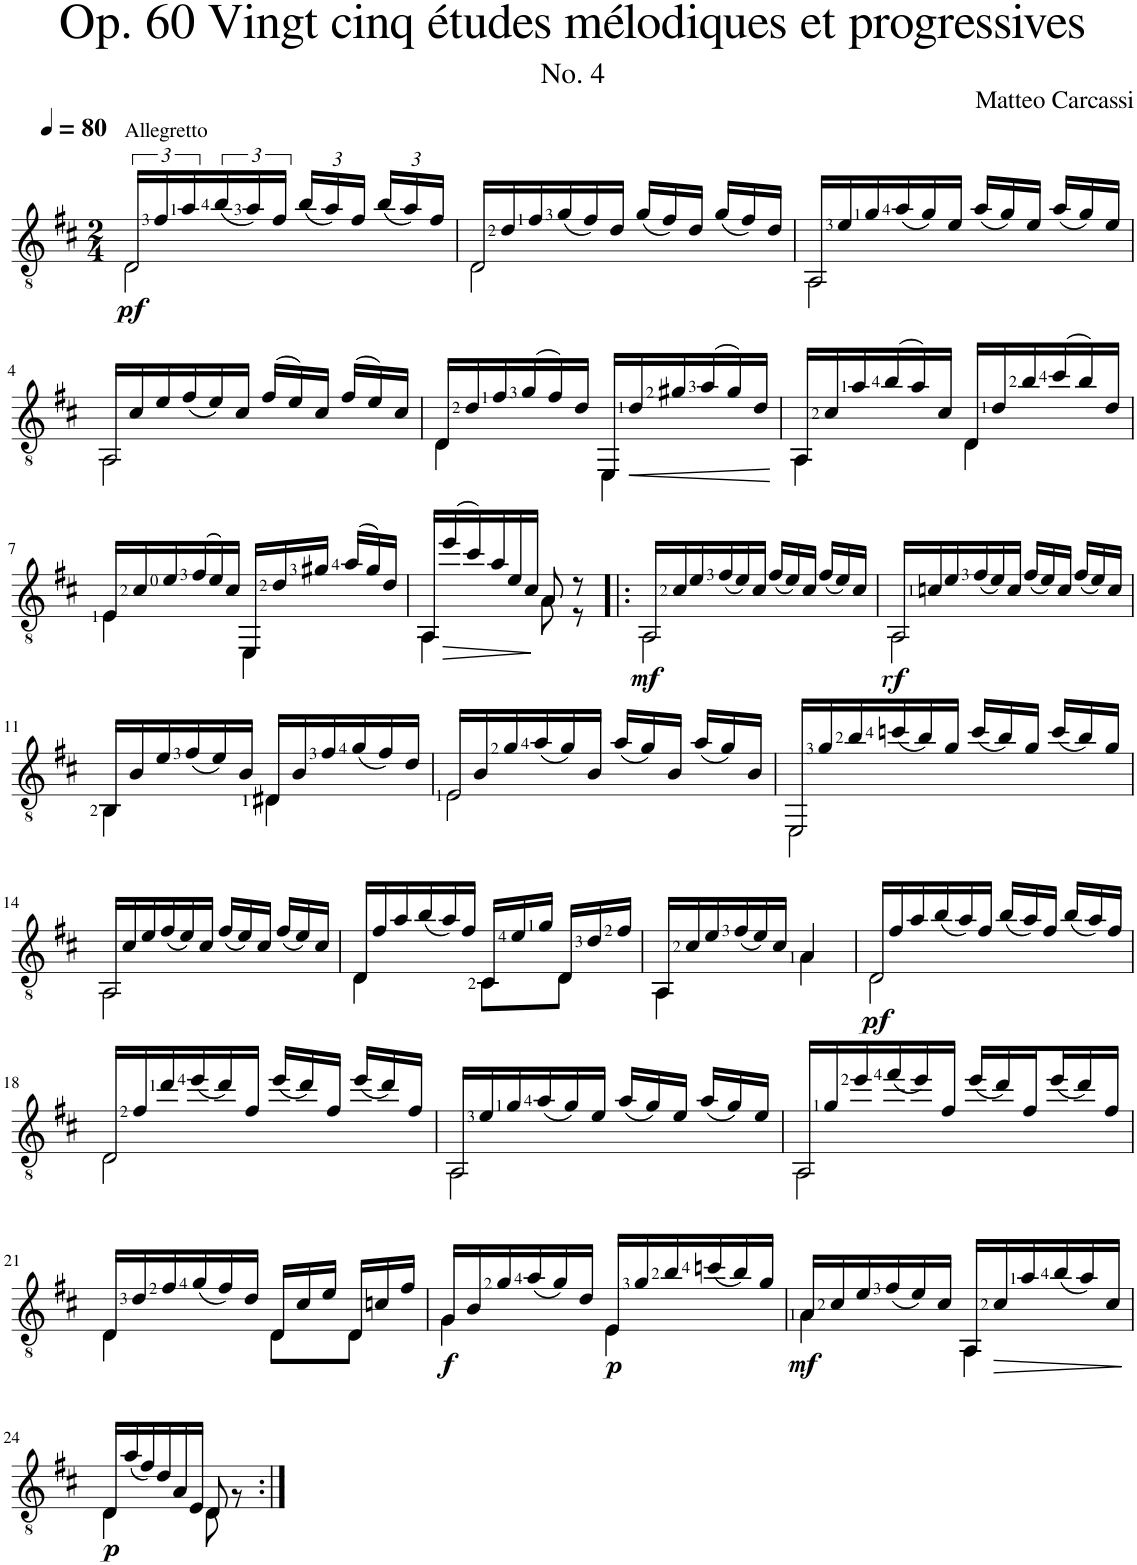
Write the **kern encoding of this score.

**kern	**dynam
*part1	*part1
*staff1	*staff1
*I"Classical Guitar	*
*I'Guit.	*
*clefGv2	*
*k[f#c#]	*
*M2/4	*
*MM80	*
=1	=1
*^	*
!LO:TX:a:t=Allegretto	!	!
!	!	!LO:DY:b
24D/LL	2D\	other-dynamics
24f#/	.	.
24a/	.	.
(<24b/	.	.
24a/)	.	.
24f#/JJ	.	.
*Xbrackettup	*	*
(<24b/LL	.	.
24a/)	.	.
24f#/JJ	.	.
(<24b/LL	.	.
24a/)	.	.
24f#/JJ	.	.
=2	=2	=2
*brackettup	*	*
24D/LL	2D\	.
24d/	.	.
24f#/	.	.
(<24g/	.	.
24f#/)	.	.
24d/JJ	.	.
*Xbrackettup	*	*
(<24g/LL	.	.
24f#/)	.	.
24d/JJ	.	.
(<24g/LL	.	.
24f#/)	.	.
24d/JJ	.	.
=3	=3	=3
*brackettup	*	*
24AA/LL	2AA\	.
24e/	.	.
24g/	.	.
(<24a/	.	.
24g/)	.	.
24e/JJ	.	.
*Xbrackettup	*	*
(<24a/LL	.	.
24g/)	.	.
24e/JJ	.	.
(<24a/LL	.	.
24g/)	.	.
24e/JJ	.	.
!!LO:LB:g=z	!!
=4	=4	=4
*brackettup	*	*
24AA/LL	2AA\	.
24c#/	.	.
24e/	.	.
(<24f#/	.	.
24e/)	.	.
24c#/JJ	.	.
*Xbrackettup	*	*
(24f#/LL	.	.
24e/)	.	.
24c#/JJ	.	.
(24f#/LL	.	.
24e/)	.	.
24c#/JJ	.	.
=5	=5	=5
*brackettup	*	*
24D/LL	4D\	.
24d/	.	.
24f#/	.	.
(24g/	.	.
24f#/)	.	.
24d/JJ	.	.
24EE/LL	4EE\	.
!	!	!LO:HP:b
24d/	.	<
24g#X/	.	.
(24a/	.	.
24g#/)	.	.
24d/JJ	.	.
*v	*v	*
.	[
=6	=6
*^	*
24AA/LL	4AA\	.
24c#/	.	.
24a/	.	.
(24b/	.	.
24a/)	.	.
24c#/JJ	.	.
24D/LL	4D\	.
24d/	.	.
24b/	.	.
(24cc#/	.	.
24b/)	.	.
24d/JJ	.	.
!!LO:LB:g=z	!!
=7	=7	=7
24E/LL	4E\	.
24c#/	.	.
24e/	.	.
(24f#/	.	.
24e/)	.	.
24c#/JJ	.	.
*Xbrackettup	*	*
24EE/LL	4EE\	.
24d/	.	.
24g#X/JJ	.	.
(24a/LL	.	.
24g#/)	.	.
24d/JJ	.	.
=8	=8	=8
*brackettup	*	*
24AA/LL	4AA\	.
!	!	!LO:HP:b
(24ee/	.	>
24cc#/)	.	.
24a/	.	.
24e/	.	.
24c#/JJ	.	.
8A/	8A\	]
8r	8r	.
=9!|:	=9!|:	=9!|:
!	!	!LO:DY:b
24AA/LL	2AA\	mf
24c#/	.	.
24e/	.	.
(<24f#/	.	.
24e/)	.	.
24c#/JJ	.	.
*Xbrackettup	*	*
(<24f#/LL	.	.
24e/)	.	.
24c#/JJ	.	.
(<24f#/LL	.	.
24e/)	.	.
24c#/JJ	.	.
=10	=10	=10
*brackettup	*	*
!	!	!LO:DY:b
24AA/LL	2AA\	rf
24cn/	.	.
24e/	.	.
(<24f#/	.	.
24e/)	.	.
24c/JJ	.	.
*Xbrackettup	*	*
(<24f#/LL	.	.
24e/)	.	.
24c/JJ	.	.
(<24f#/LL	.	.
24e/)	.	.
24c/JJ	.	.
!!LO:LB:g=z	!!
=11	=11	=11
*brackettup	*	*
24BB/LL	4BB\	.
24B/	.	.
24e/	.	.
(<24f#/	.	.
24e/)	.	.
24B/JJ	.	.
24D#X/LL	4D#\	.
24B/	.	.
24f#/	.	.
(<24g/	.	.
24f#/)	.	.
24d/JJ	.	.
=12	=12	=12
24E/LL	2E\	.
24B/	.	.
24g/	.	.
(<24a/	.	.
24g/)	.	.
24B/JJ	.	.
*Xbrackettup	*	*
(<24a/LL	.	.
24g/)	.	.
24B/JJ	.	.
(<24a/LL	.	.
24g/)	.	.
24B/JJ	.	.
=13	=13	=13
*brackettup	*	*
24EE/LL	2EE\	.
24g/	.	.
24b/	.	.
(<24ccn/	.	.
24b/)	.	.
24g/JJ	.	.
*Xbrackettup	*	*
(<24cc/LL	.	.
24b/)	.	.
24g/JJ	.	.
(<24cc/LL	.	.
24b/)	.	.
24g/JJ	.	.
!!LO:LB:g=z	!!
=14	=14	=14
*brackettup	*	*
24AA/LL	2AA\	.
24c#/	.	.
24e/	.	.
(<24f#/	.	.
24e/)	.	.
24c#/JJ	.	.
*Xbrackettup	*	*
(<24f#/LL	.	.
24e/)	.	.
24c#/JJ	.	.
(<24f#/LL	.	.
24e/)	.	.
24c#/JJ	.	.
=15	=15	=15
*brackettup	*	*
24D/LL	4D\	.
24f#/	.	.
24a/	.	.
(<24b/	.	.
24a/)	.	.
24f#/JJ	.	.
*Xbrackettup	*	*
24C#/LL	8C#\L	.
24e/	.	.
24g/JJ	.	.
24D/LL	8D\J	.
24d/	.	.
24f#/JJ	.	.
=16	=16	=16
*brackettup	*	*
24AA/LL	4AA\	.
24c#/	.	.
24e/	.	.
(<24f#/	.	.
24e/)	.	.
24c#/JJ	.	.
4A/	4A\	.
=17	=17	=17
!	!	!LO:DY:b
24D/LL	2D\	other-dynamics
24f#/	.	.
24a/	.	.
(<24b/	.	.
24a/)	.	.
24f#/JJ	.	.
*Xbrackettup	*	*
(<24b/LL	.	.
24a/)	.	.
24f#/JJ	.	.
(<24b/LL	.	.
24a/)	.	.
24f#/JJ	.	.
!!LO:LB:g=z	!!
=18	=18	=18
*brackettup	*	*
24D/LL	2D\	.
24f#/	.	.
24dd/	.	.
(<24ee/	.	.
24dd/)	.	.
24f#/JJ	.	.
*Xbrackettup	*	*
(<24ee/LL	.	.
24dd/)	.	.
24f#/JJ	.	.
(<24ee/LL	.	.
24dd/)	.	.
24f#/JJ	.	.
=19	=19	=19
*brackettup	*	*
24AA/LL	2AA\	.
24e/	.	.
24g/	.	.
(<24a/	.	.
24g/)	.	.
24e/JJ	.	.
*Xbrackettup	*	*
(<24a/LL	.	.
24g/)	.	.
24e/JJ	.	.
(<24a/LL	.	.
24g/)	.	.
24e/JJ	.	.
=20	=20	=20
*brackettup	*	*
24AA/LL	2AA\	.
24g/	.	.
24ee/	.	.
(<24ff#/	.	.
24ee/)	.	.
24f#/JJ	.	.
*Xbrackettup	*	*
(<24ee/LL	.	.
24dd/)	.	.
24f#/	.	.
(<24ee/	.	.
24dd/)	.	.
24f#/JJ	.	.
!!LO:LB:g=z	!!
=21	=21	=21
*brackettup	*	*
24D/LL	4D\	.
24d/	.	.
24f#/	.	.
(<24g/	.	.
24f#/)	.	.
24d/JJ	.	.
*Xbrackettup	*	*
24D/LL	8D\L	.
24c#/	.	.
24e/JJ	.	.
24D/LL	8D\J	.
24cn/	.	.
24f#/JJ	.	.
=22	=22	=22
*brackettup	*	*
!	!	!LO:DY:b
24G/LL	4G\	f
24B/	.	.
24g/	.	.
(<24a/	.	.
24g/)	.	.
24d/JJ	.	.
!	!	!LO:DY:b
24E/LL	4E\	p
24g/	.	.
24b/	.	.
(<24ccn/	.	.
24b/)	.	.
24g/JJ	.	.
=23	=23	=23
!	!	!LO:DY:b
24A/LL	4A\	mf
24c#/	.	.
24e/	.	.
(<24f#/	.	.
24e/)	.	.
24c#/JJ	.	.
24AA/LL	4AA\	.
!	!	!LO:HP:b
24c#/	.	>
24a/	.	.
(<24b/	.	.
24a/)	.	.
24c#/JJ	.	.
*v	*v	*
.	]
!!LO:LB:g=z
=24	=24
*^	*
!	!	!LO:DY:b
24D/LL	4D\	p
(<24a/	.	.
24f#/)	.	.
24d/	.	.
24A/	.	.
24E/JJ	.	.
8D/	8D\	.
8ryy	8r	.
*v	*v	*
=:|!	=:|!
*-	*-
